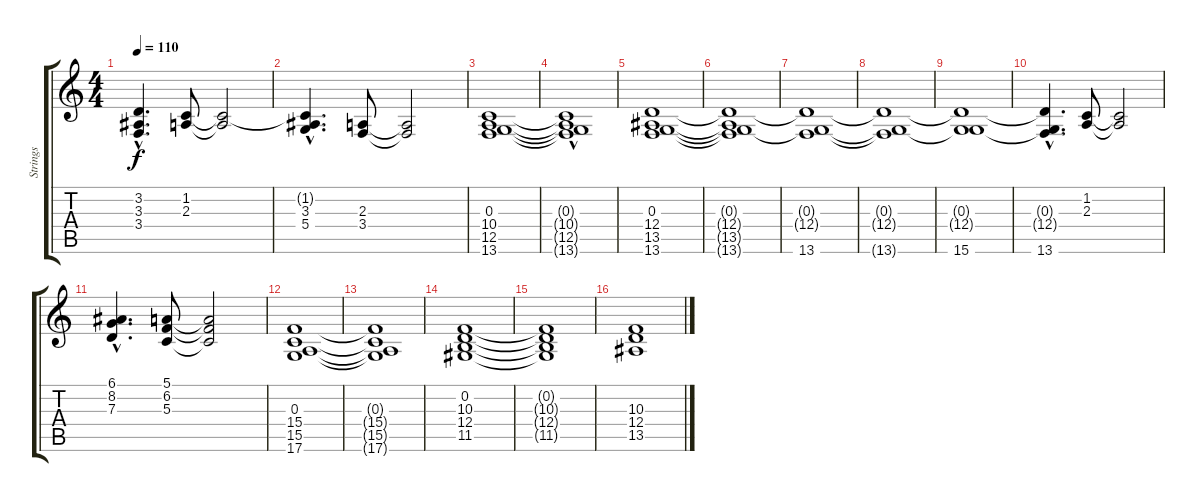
\track ("Strings" "Strings") {instrument stringensemble1}
\staff {score tabs}
\tuning (E4 B3 G3 D3 A2 E2) {hide}
\ts (4 4)
\tempo 110
\clef g2
\ks c
(3.2{hac t} 3.3{hac t} 3.4{hac}).4{d dy f} (1.2 2.3).8 (1.2{t} 2.3{t}).2 |
(1.2{hac t} 3.3{hac} 5.4{hac}).4{d} (2.3 3.4).8 (2.3{t} 3.4{t}).2 |
(0.3 10.4 12.5 13.6).1 |
(0.3{t} 10.4{hac t} 12.5{t} 13.6{t}).1 |
(0.3 12.4 13.5 13.6).1 |
(0.3{t} 12.4{t} 13.5{t} 13.6{t}).1 |
(0.3{t} 12.4{t} 13.6).1 |
(0.3{t} 12.4{t} 13.6{t}).1 |
(0.3{t} 12.4{t} 15.6).1 |
(0.3{hac t} 12.4{hac t} 13.6{hac}).4{d} (1.2 2.3).8 (1.2{t} 2.3{t}).2 |
(6.1 8.2{hac} 7.3).4{d} (5.1 6.2 5.3).8 (5.1{t} 6.2{t} 5.3{t}).2 |
(0.3 15.4 15.5 17.6).1 |
(0.3{t} 15.4{t} 15.5{t} 17.6{t}).1 |
(0.2 10.3 12.4 11.5).1 |
(0.2{t} 10.3{t} 12.4{t} 11.5{t}).1 |
(10.3 12.4 13.5).1
